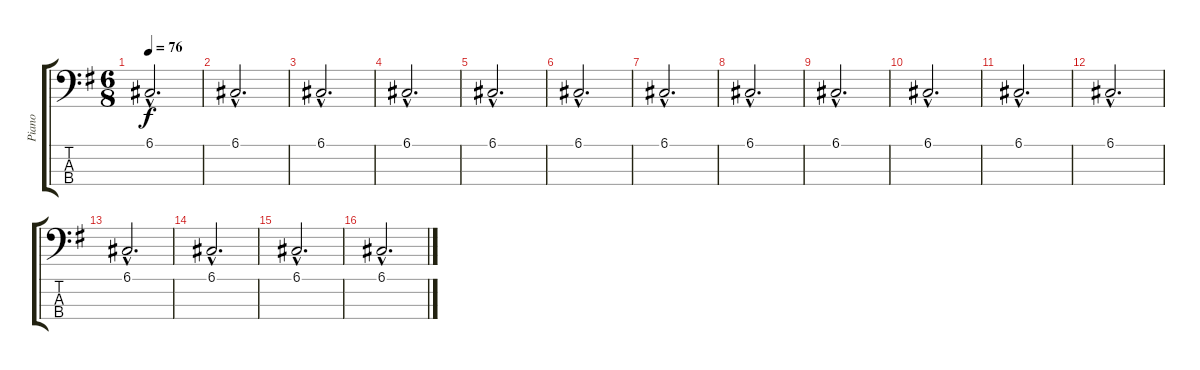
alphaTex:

\track ("Piano" "Piano") {instrument acousticgrandpiano}
\staff {score tabs}
\tuning (G2 D2 A1 E1) {hide}
\ts (6 8)
\tempo 76
\clef f4
\ks g
6.1{hac}.2{d dy f} |
6.1{hac}.2{d} |
6.1{hac}.2{d} |
6.1{hac}.2{d} |
6.1{hac}.2{d} |
6.1{hac}.2{d} |
6.1{hac}.2{d} |
6.1{hac}.2{d} |
6.1{hac}.2{d} |
6.1{hac}.2{d} |
6.1{hac}.2{d} |
6.1{hac}.2{d} |
6.1{hac}.2{d} |
6.1{hac}.2{d} |
6.1{hac}.2{d} |
6.1{hac}.2{d}
